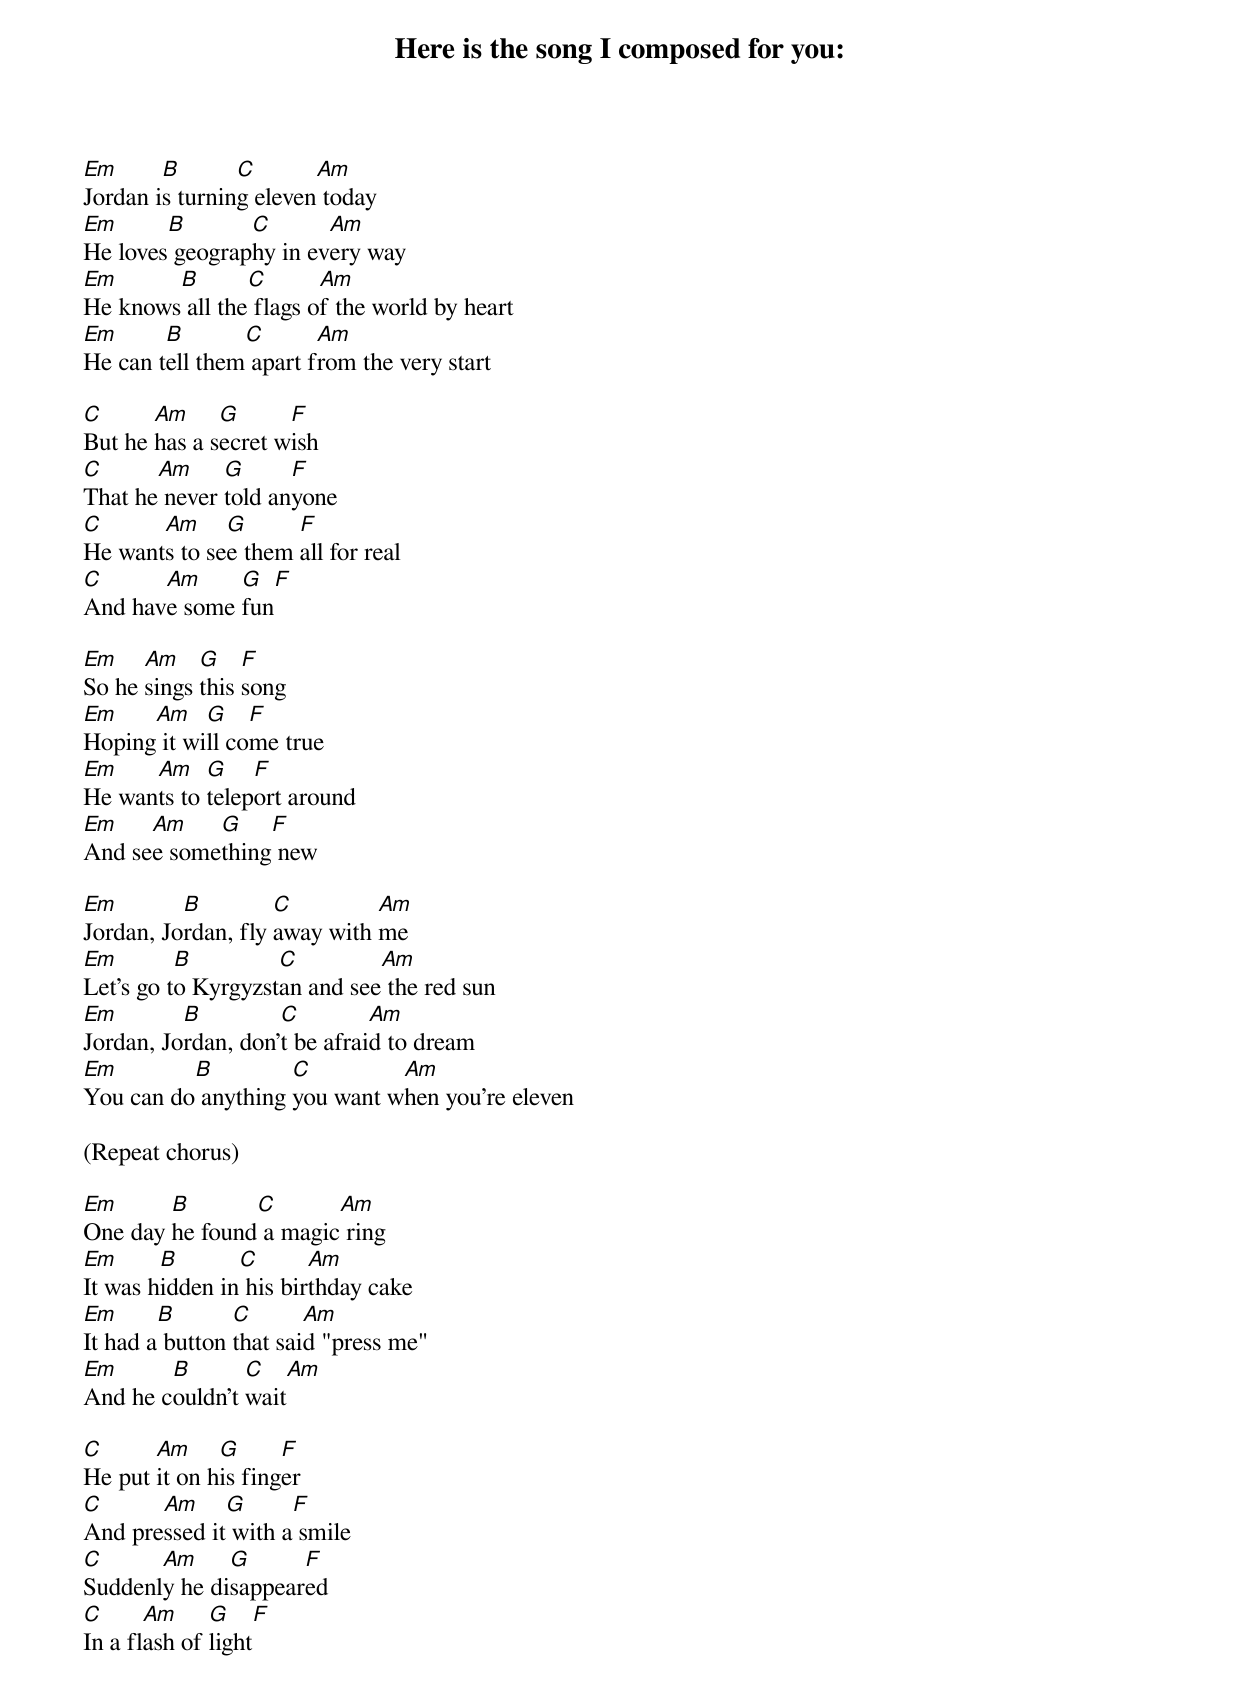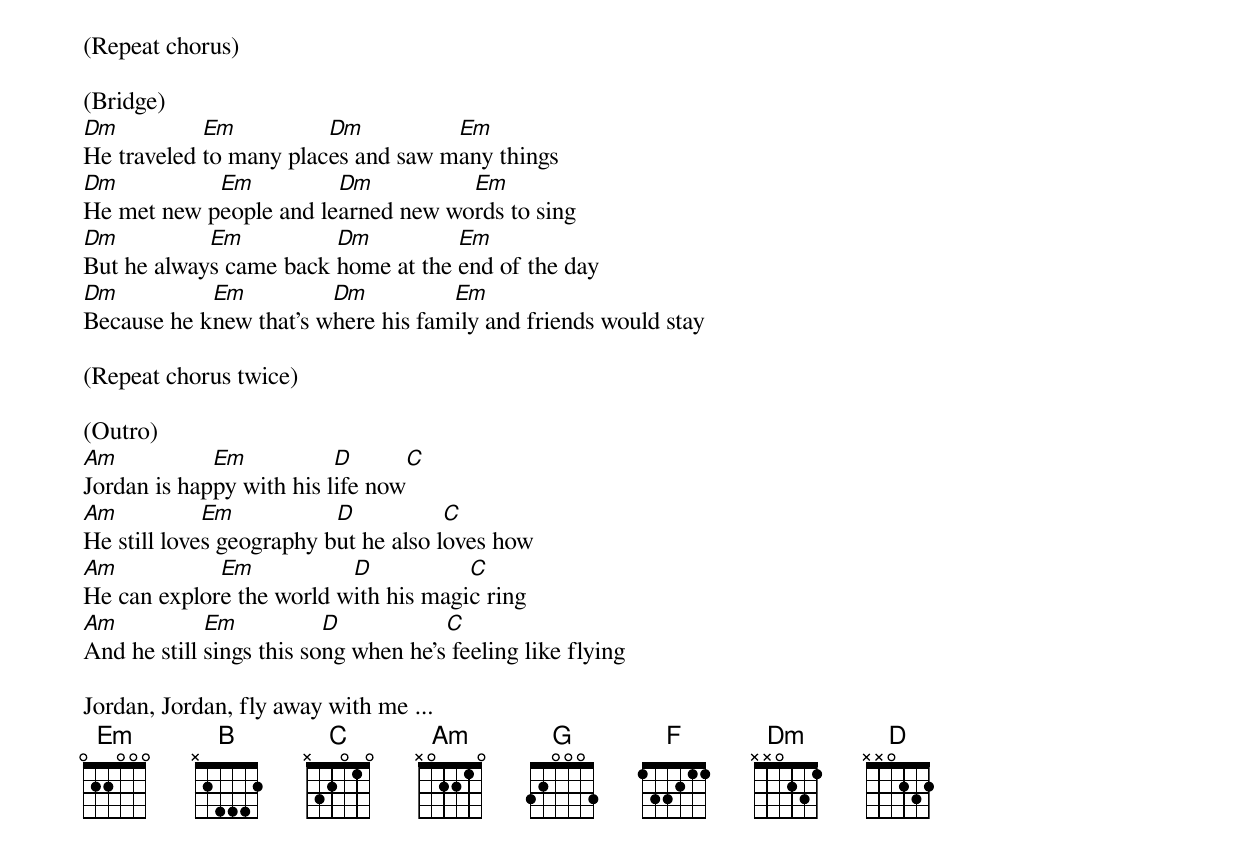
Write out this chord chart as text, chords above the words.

Here is the song I composed for you:

Em      B       C       Am
Jordan is turning eleven today
Em      B       C       Am
He loves geography in every way
Em      B       C       Am
He knows all the flags of the world by heart
Em      B       C       Am
He can tell them apart from the very start

C      Am     G      F
But he has a secret wish
C      Am     G      F
That he never told anyone
C      Am     G      F
He wants to see them all for real
C      Am     G      F
And have some fun

Em    Am    G    F
So he sings this song
Em    Am    G    F
Hoping it will come true
Em    Am    G    F
He wants to teleport around
Em    Am    G    F
And see something new

Em        B         C         Am
Jordan, Jordan, fly away with me
Em        B         C         Am
Let's go to Kyrgyzstan and see the red sun
Em        B         C         Am
Jordan, Jordan, don't be afraid to dream
Em        B         C         Am
You can do anything you want when you're eleven

(Repeat chorus)

Em      B       C       Am
One day he found a magic ring
Em      B       C       Am
It was hidden in his birthday cake
Em      B       C       Am
It had a button that said "press me"
Em      B       C       Am
And he couldn't wait

C      Am     G      F
He put it on his finger
C      Am     G      F
And pressed it with a smile
C      Am     G      F
Suddenly he disappeared
C      Am     G      F
In a flash of light

(Repeat chorus)

(Bridge)
Dm          Em          Dm          Em
He traveled to many places and saw many things
Dm          Em          Dm          Em
He met new people and learned new words to sing
Dm          Em          Dm          Em
But he always came back home at the end of the day
Dm          Em          Dm          Em
Because he knew that's where his family and friends would stay

(Repeat chorus twice)

(Outro)
Am           Em           D           C
Jordan is happy with his life now
Am           Em           D           C
He still loves geography but he also loves how
Am           Em           D           C
He can explore the world with his magic ring
Am           Em           D           C
And he still sings this song when he's feeling like flying

Jordan, Jordan, fly away with me ...
